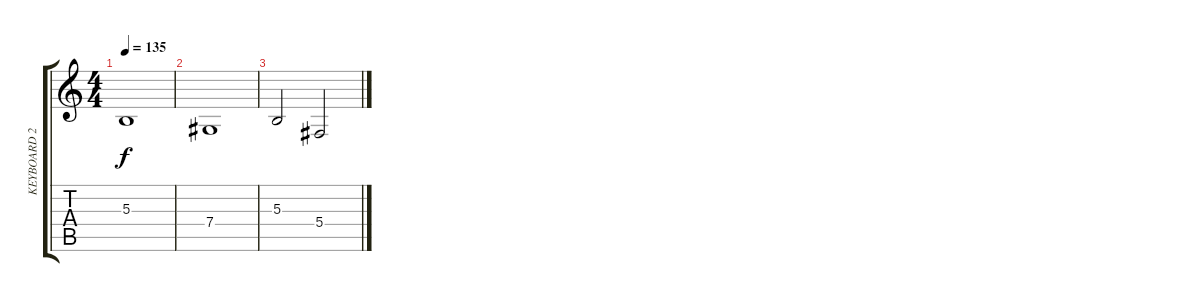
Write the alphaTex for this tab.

\track ("KEYBOARD 2" "KEYBOARD 2") {instrument choiraahs}
\staff {score tabs}
\tuning (Eb4 Bb3 Gb3 Db3 Ab2 Db2) {hide}
\ts (4 4)
\tempo 135
\clef g2
\ks c
5.3.1{dy f} |
7.4.1 |
5.3.2 5.4.2
